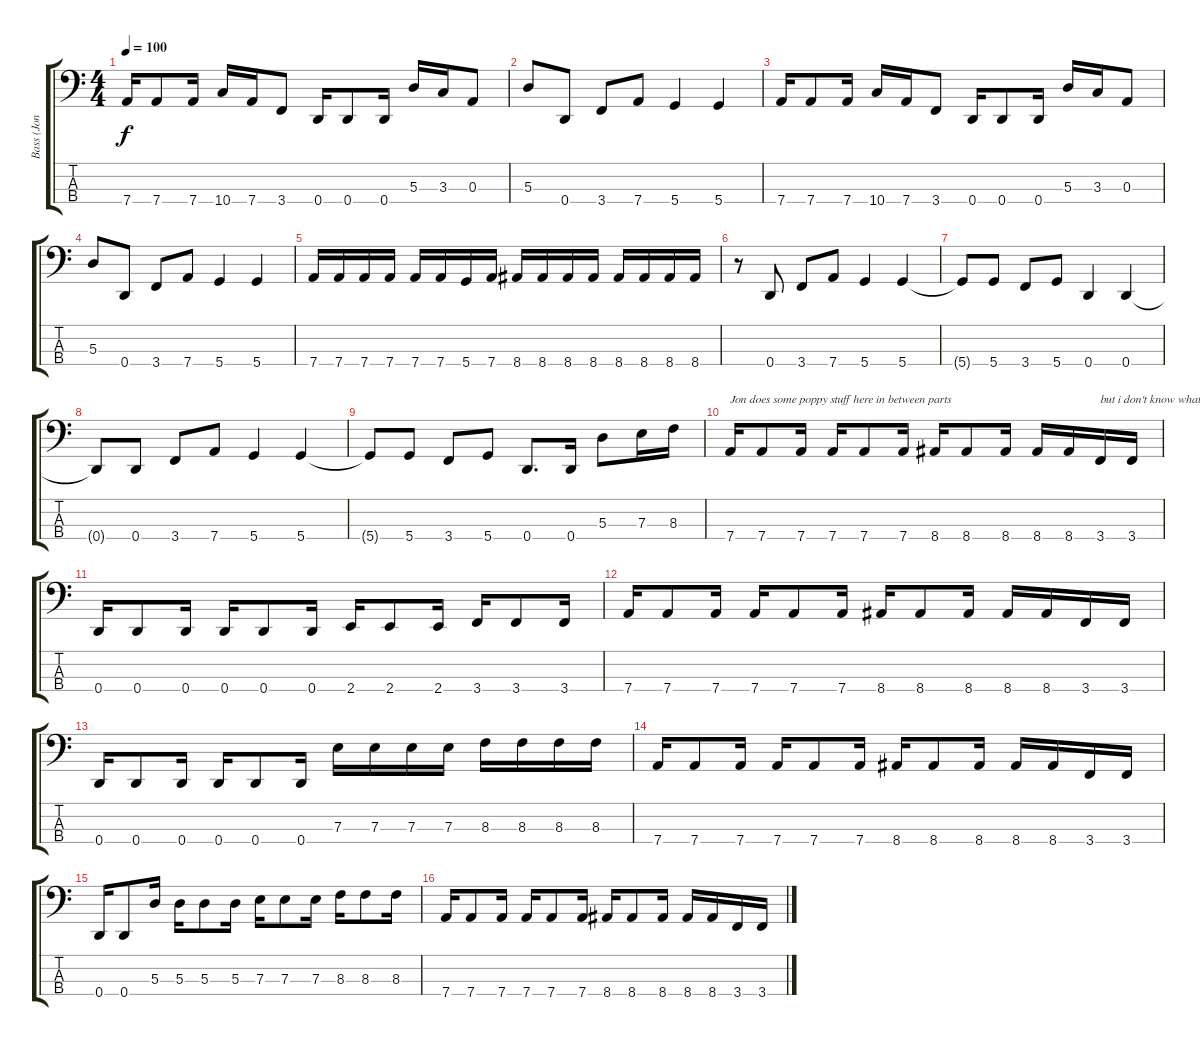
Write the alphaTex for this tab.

\track ("Bass (Jon Gallant)" "Bass (Jon ") {instrument electricbassfinger}
\staff {score tabs}
\tuning (G2 D2 A1 D1) {hide}
\ts (4 4)
\tempo 100
\clef f4
\ks c
7.4.16{dy f} 7.4.8 7.4.16 10.4.16 7.4.16 3.4.8 0.4.16 0.4.8 0.4.16 5.3.16 3.3.16 0.3.8 |
5.3.8 0.4.8 3.4.8 7.4.8 5.4.4 5.4.4 |
7.4.16 7.4.8 7.4.16 10.4.16 7.4.16 3.4.8 0.4.16 0.4.8 0.4.16 5.3.16 3.3.16 0.3.8 |
5.3.8 0.4.8 3.4.8 7.4.8 5.4.4 5.4.4 |
7.4.16 7.4.16 7.4.16 7.4.16 7.4.16 7.4.16 5.4.16 7.4.16 8.4.16 8.4.16 8.4.16 8.4.16 8.4.16 8.4.16 8.4.16 8.4.16 |
r.8 0.4.8 3.4.8 7.4.8 5.4.4 5.4.4 |
5.4{t}.8 5.4.8 3.4.8 5.4.8 0.4.4 0.4.4 |
0.4{t}.8 0.4.8 3.4.8 7.4.8 5.4.4 5.4.4 |
5.4{t}.8 5.4.8 3.4.8 5.4.8 0.4.8{d} 0.4.16 5.3.8 7.3.16 8.3.16 |
7.4.16{txt "Jon does some poppy stuff here in between parts"} 7.4.8 7.4.16 7.4.16 7.4.8 7.4.16 8.4.16 8.4.8 8.4.16 8.4.16 8.4.16 3.4.16{txt "but i don't know what it is"} 3.4.16 |
0.4.16 0.4.8 0.4.16 0.4.16 0.4.8 0.4.16 2.4.16 2.4.8 2.4.16 3.4.16 3.4.8 3.4.16 |
7.4.16 7.4.8 7.4.16 7.4.16 7.4.8 7.4.16 8.4.16 8.4.8 8.4.16 8.4.16 8.4.16 3.4.16 3.4.16 |
0.4.16 0.4.8 0.4.16 0.4.16 0.4.8 0.4.16 7.3.16 7.3.16 7.3.16 7.3.16 8.3.16 8.3.16 8.3.16 8.3.16 |
7.4.16 7.4.8 7.4.16 7.4.16 7.4.8 7.4.16 8.4.16 8.4.8 8.4.16 8.4.16 8.4.16 3.4.16 3.4.16 |
0.4.16 0.4.8 5.3.16 5.3.16 5.3.8 5.3.16 7.3.16 7.3.8 7.3.16 8.3.16 8.3.8 8.3.16 |
7.4.16 7.4.8 7.4.16 7.4.16 7.4.8 7.4.16 8.4.16 8.4.8 8.4.16 8.4.16 8.4.16 3.4.16 3.4.16
